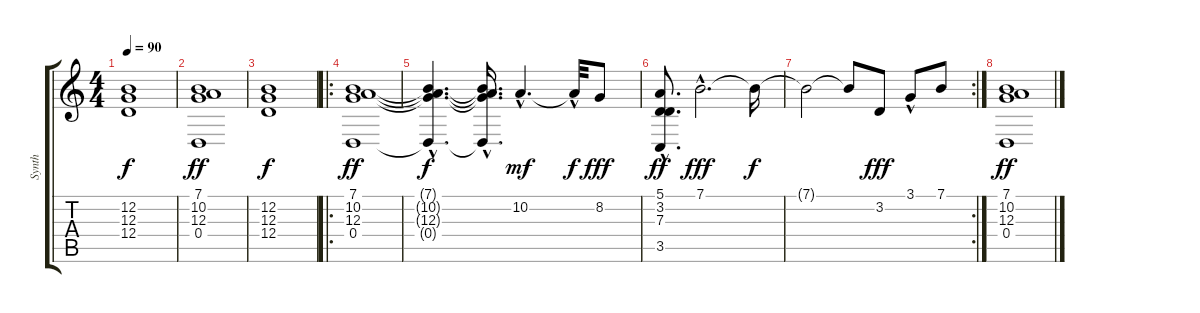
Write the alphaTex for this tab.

\track ("Synth" "Synth") {instrument synthstrings1}
\staff {score tabs}
\tuning (E4 B3 G3 D3 A2 E2) {hide}
\ts (4 4)
\tempo 90
\clef g2
\ks c
(12.2 12.3 12.4).1{dy f} |
(7.1 10.2 12.3 0.4).1{dy ff} |
(12.2 12.3 12.4).1{dy f} |
\ro
(7.1 10.2 12.3 0.4).1{dy ff} |
(7.1{hac t} 10.2{hac t} 12.3{hac t} 0.4{hac t}).4{d dy f} (7.1{t} 10.2{hac t} 12.3{hac t} 0.4{t}).16{d} 10.2{hac}.4{d dy mf} 10.2{hac t}.32{dy f} 8.2.8{dy fff} |
(5.1{hac} 3.2{hac} 7.3{hac} 3.5{hac}).8{d dy ff} 7.1{hac}.2{d dy fff} 7.1{t}.16{dy f} |
\rc 2
7.1{t}.2 7.1{t}.8 3.2.8{dy fff} 3.1{hac}.8 7.1.8 |
(7.1 10.2 12.3 0.4).1{dy ff volume 0 instrument synthstrings1}
